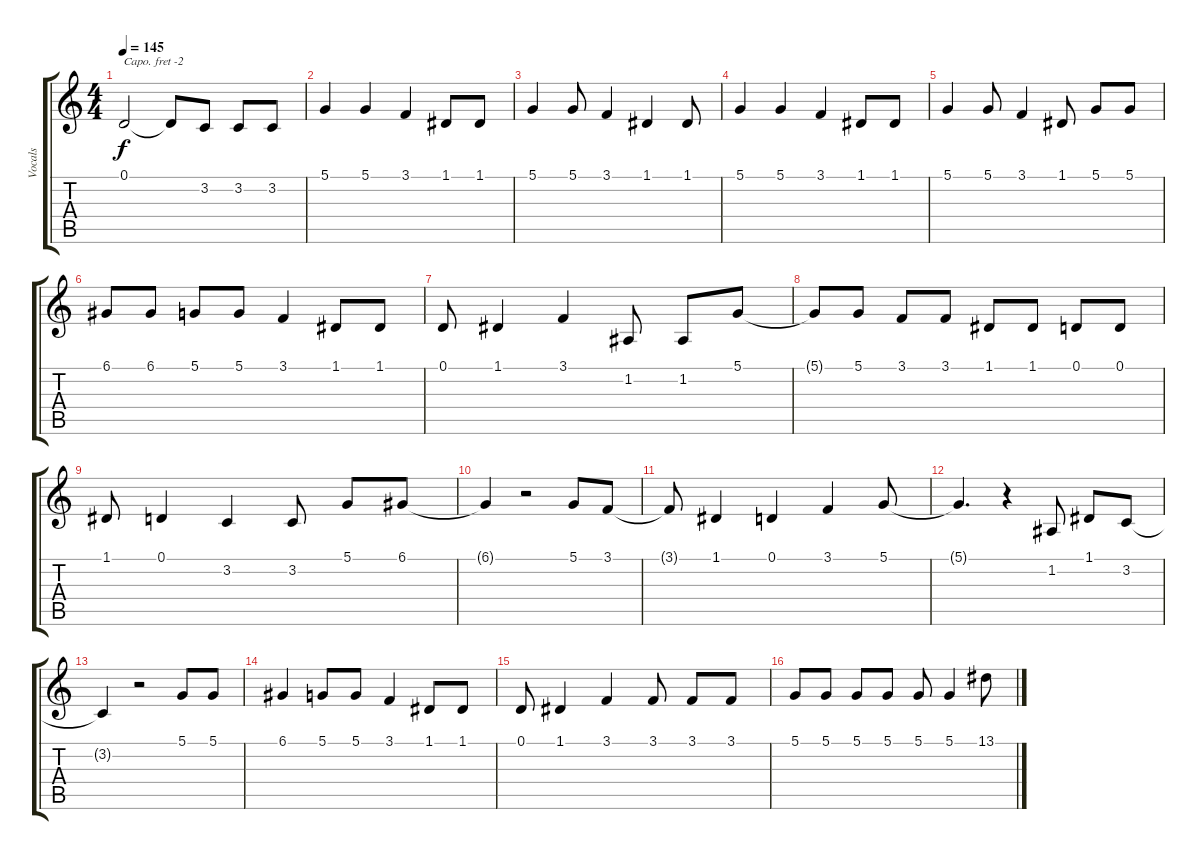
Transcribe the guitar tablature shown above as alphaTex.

\track ("Vocals" "Vocals") {instrument trumpet}
\staff {score tabs}
\capo -2
\tuning (E4 B3 G3 D3 A2 D2) {hide}
\ts (4 4)
\tempo 145
\clef g2
\ks c
0.1{t}.2{dy f} 0.1{t}.8 3.2.8 3.2.8 3.2.8 |
5.1.4 5.1.4 3.1.4 1.1.8 1.1.8 |
5.1.4 5.1.8 3.1.4 1.1.4 1.1.8 |
5.1.4 5.1.4 3.1.4 1.1.8 1.1.8 |
5.1.4 5.1.8 3.1.4 1.1.8 5.1.8 5.1.8 |
6.1.8 6.1.8 5.1.8 5.1.8 3.1.4 1.1.8 1.1.8 |
0.1.8 1.1.4 3.1.4 1.2.8 1.2.8 5.1.8 |
5.1{t}.8 5.1.8 3.1.8 3.1.8 1.1.8 1.1.8 0.1.8 0.1.8 |
1.1.8 0.1.4 3.2.4 3.2.8 5.1.8 6.1.8 |
6.1{t}.4 r.2 5.1.8 3.1.8 |
3.1{t}.8 1.1.4 0.1.4 3.1.4 5.1.8 |
5.1{t}.4{d} r.4 1.2.8 1.1.8 3.2.8 |
3.2{t}.4 r.2 5.1.8 5.1.8 |
6.1.4 5.1.8 5.1.8 3.1.4 1.1.8 1.1.8 |
0.1.8 1.1.4 3.1.4 3.1.8 3.1.8 3.1.8 |
5.1.8 5.1.8 5.1.8 5.1.8 5.1.8 5.1.4 13.1.8
